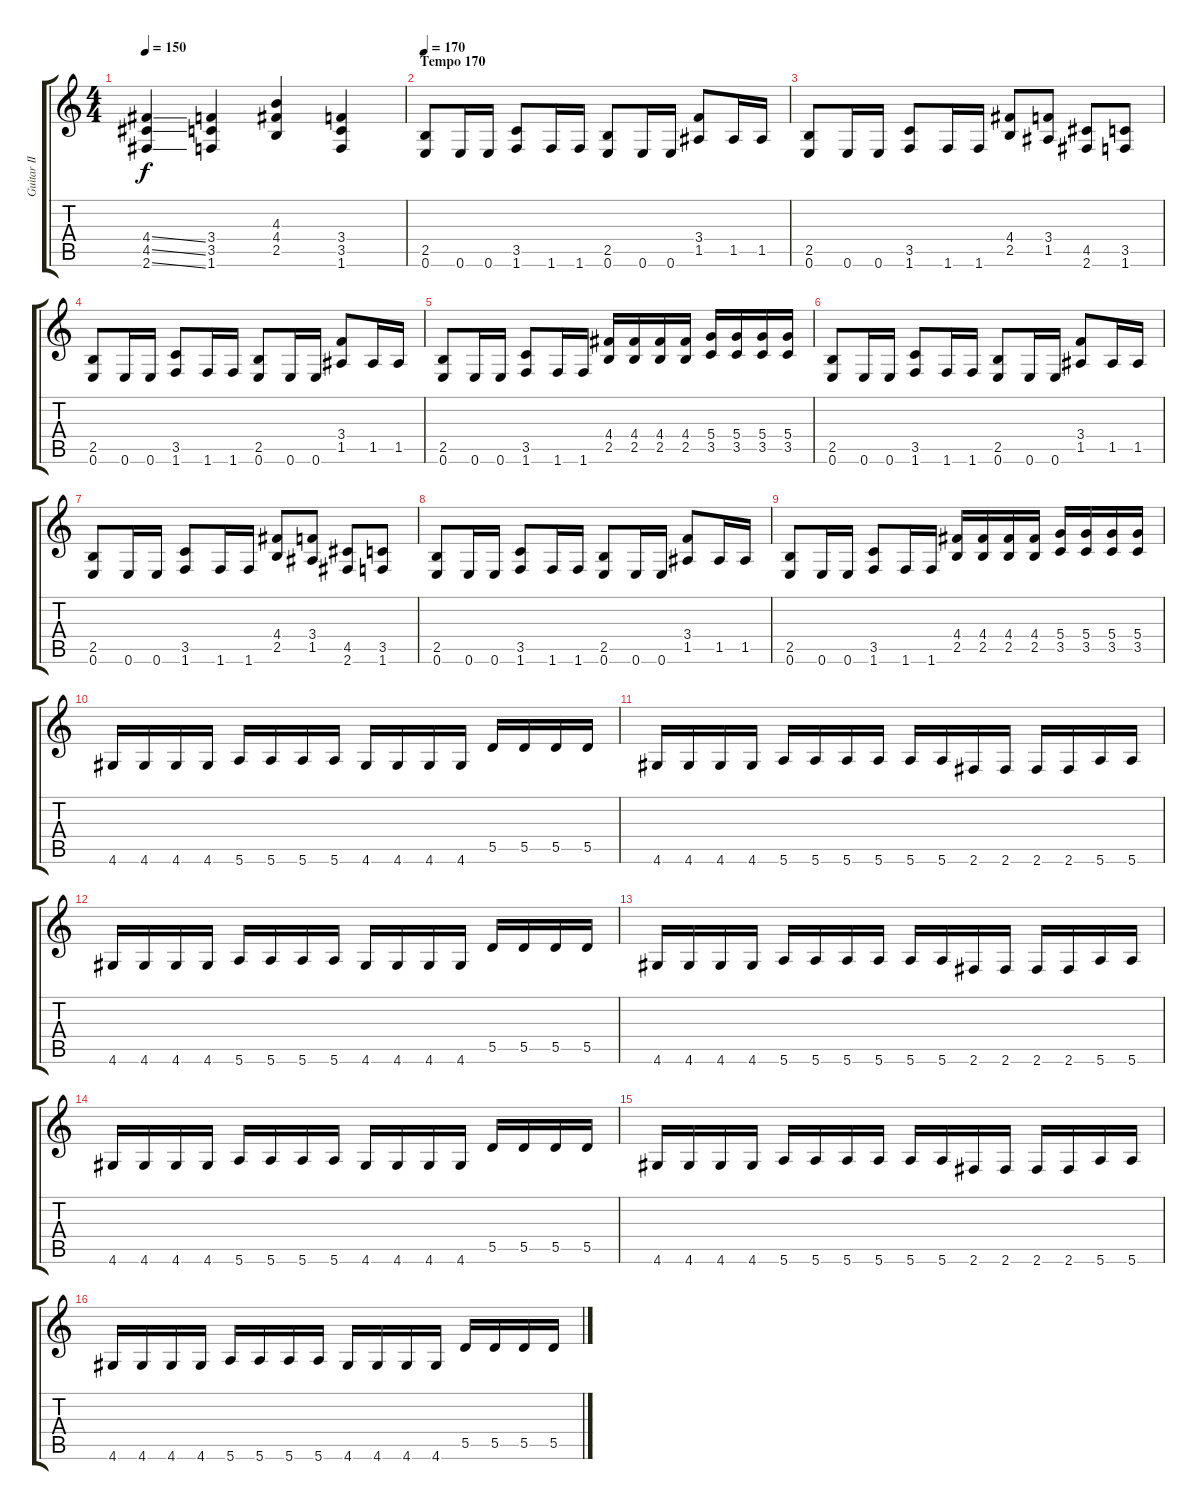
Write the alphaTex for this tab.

\track ("Guitar II" "Guitar II") {instrument distortionguitar}
\staff {score tabs}
\tuning (E4 B3 G3 D3 A2 E2) {hide}
\ts (4 4)
\tempo 150
\clef g2
\ks c
(4.4{ss} 4.5{ss} 2.6{ss}).4{dy f} (3.4 3.5 1.6).4 (4.3 4.4 2.5).4 (3.4 3.5 1.6).4 |
\section ("" "Tempo 170")
\tempo 170
(2.5 0.6).8 0.6.16 0.6.16 (3.5 1.6).8 1.6.16 1.6.16 (2.5 0.6).8 0.6.16 0.6.16 (3.4 1.5).8 1.5.16 1.5.16 |
(2.5 0.6).8 0.6.16 0.6.16 (3.5 1.6).8 1.6.16 1.6.16 (4.4 2.5).8 (3.4 1.5).8 (4.5 2.6).8 (3.5 1.6).8 |
(2.5 0.6).8 0.6.16 0.6.16 (3.5 1.6).8 1.6.16 1.6.16 (2.5 0.6).8 0.6.16 0.6.16 (3.4 1.5).8 1.5.16 1.5.16 |
(2.5 0.6).8 0.6.16 0.6.16 (3.5 1.6).8 1.6.16 1.6.16 (4.4 2.5).16 (4.4 2.5).16 (4.4 2.5).16 (4.4 2.5).16 (5.4 3.5).16 (5.4 3.5).16 (5.4 3.5).16 (5.4 3.5).16 |
(2.5 0.6).8 0.6.16 0.6.16 (3.5 1.6).8 1.6.16 1.6.16 (2.5 0.6).8 0.6.16 0.6.16 (3.4 1.5).8 1.5.16 1.5.16 |
(2.5 0.6).8 0.6.16 0.6.16 (3.5 1.6).8 1.6.16 1.6.16 (4.4 2.5).8 (3.4 1.5).8 (4.5 2.6).8 (3.5 1.6).8 |
(2.5 0.6).8 0.6.16 0.6.16 (3.5 1.6).8 1.6.16 1.6.16 (2.5 0.6).8 0.6.16 0.6.16 (3.4 1.5).8 1.5.16 1.5.16 |
(2.5 0.6).8 0.6.16 0.6.16 (3.5 1.6).8 1.6.16 1.6.16 (4.4 2.5).16 (4.4 2.5).16 (4.4 2.5).16 (4.4 2.5).16 (5.4 3.5).16 (5.4 3.5).16 (5.4 3.5).16 (5.4 3.5).16 |
4.6.16 4.6.16 4.6.16 4.6.16 5.6.16 5.6.16 5.6.16 5.6.16 4.6.16 4.6.16 4.6.16 4.6.16 5.5.16 5.5.16 5.5.16 5.5.16 |
4.6.16 4.6.16 4.6.16 4.6.16 5.6.16 5.6.16 5.6.16 5.6.16 5.6.16 5.6.16 2.6.16 2.6.16 2.6.16 2.6.16 5.6.16 5.6.16 |
4.6.16 4.6.16 4.6.16 4.6.16 5.6.16 5.6.16 5.6.16 5.6.16 4.6.16 4.6.16 4.6.16 4.6.16 5.5.16 5.5.16 5.5.16 5.5.16 |
4.6.16 4.6.16 4.6.16 4.6.16 5.6.16 5.6.16 5.6.16 5.6.16 5.6.16 5.6.16 2.6.16 2.6.16 2.6.16 2.6.16 5.6.16 5.6.16 |
4.6.16 4.6.16 4.6.16 4.6.16 5.6.16 5.6.16 5.6.16 5.6.16 4.6.16 4.6.16 4.6.16 4.6.16 5.5.16 5.5.16 5.5.16 5.5.16 |
4.6.16 4.6.16 4.6.16 4.6.16 5.6.16 5.6.16 5.6.16 5.6.16 5.6.16 5.6.16 2.6.16 2.6.16 2.6.16 2.6.16 5.6.16 5.6.16 |
4.6.16 4.6.16 4.6.16 4.6.16 5.6.16 5.6.16 5.6.16 5.6.16 4.6.16 4.6.16 4.6.16 4.6.16 5.5.16 5.5.16 5.5.16 5.5.16
